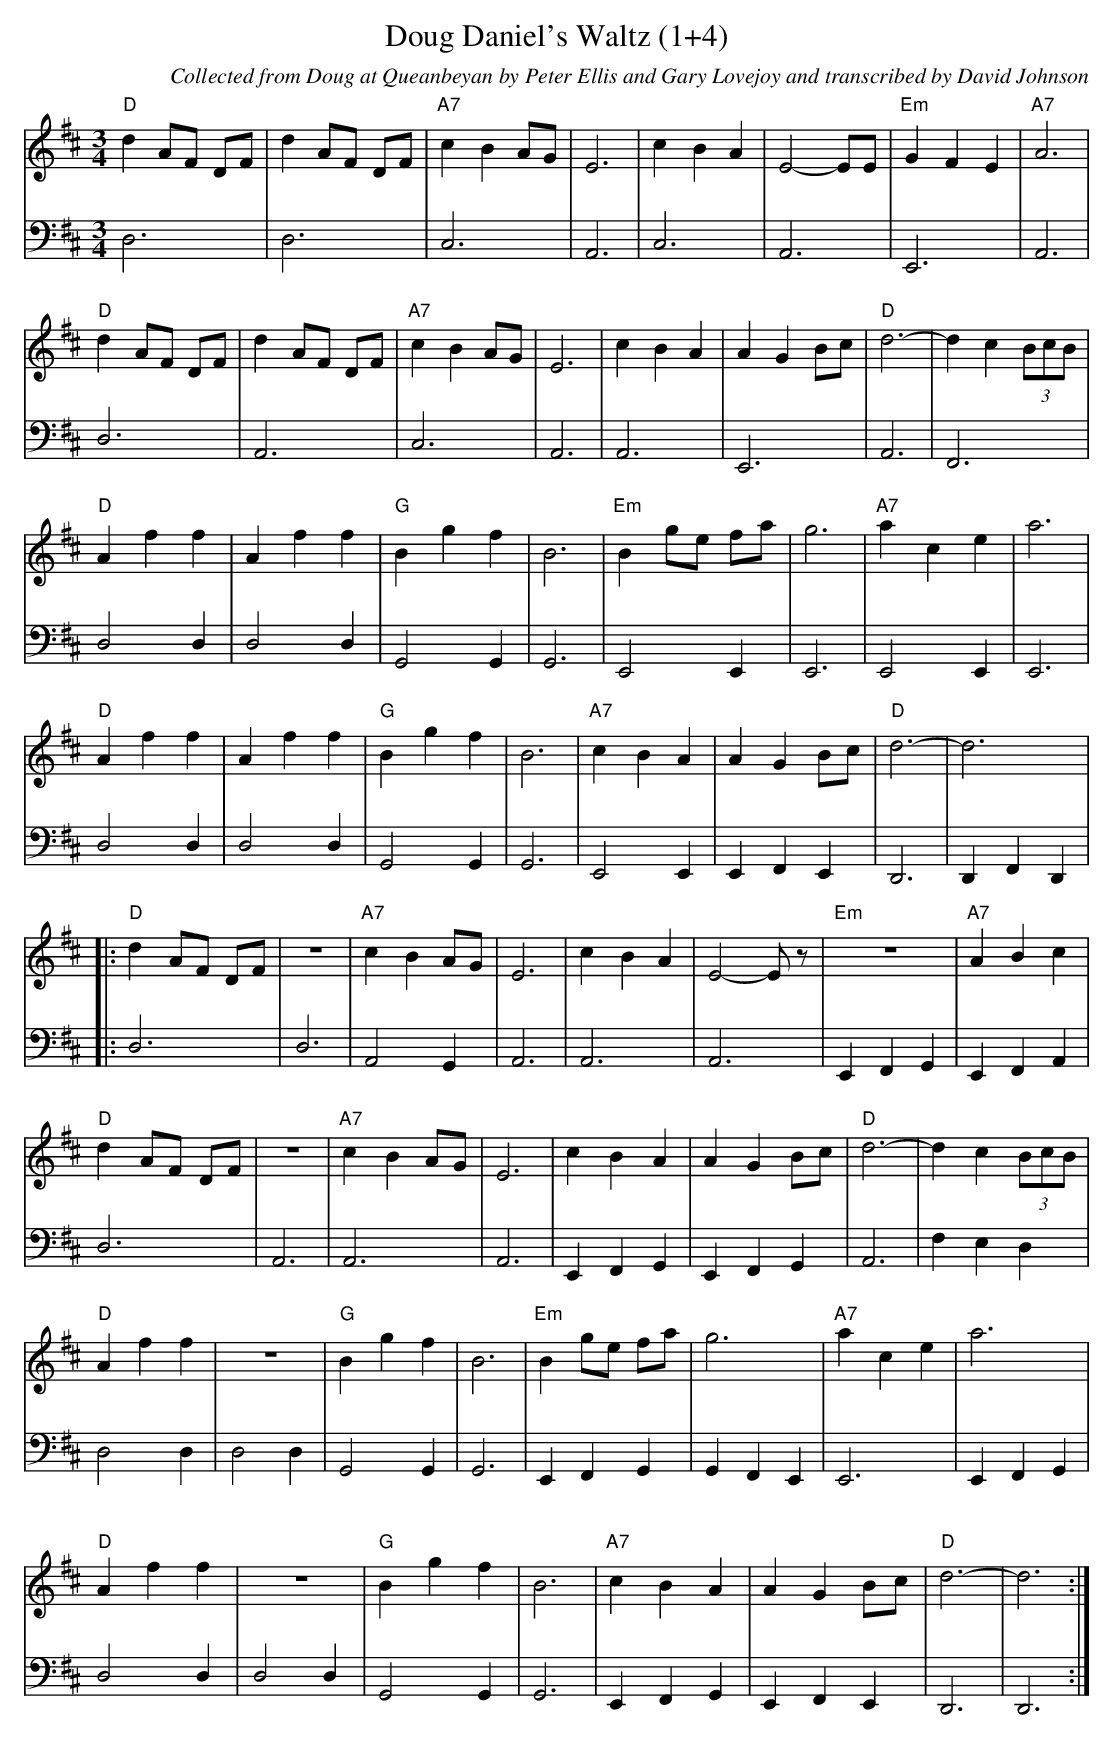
X:1
T:Doug Daniel's Waltz (1+4)
C:Collected from Doug at Queanbeyan by Peter Ellis and Gary Lovejoy and transcribed by David Johnson
V:1
M:3/4
L:1/4
K:Dmaj
"D"dA/2F/2 D/2F/2|dA/2F/2 D/2F/2|"A7"cB A/2G/2|E3|cBA|E2-E/2E/2|"Em"GFE|"A7"A3|
"D"dA/2F/2 D/2F/2|dA/2F/2 D/2F/2|"A7"cB A/2G/2|E3|cBA|AG B/2c/2|"D"d3-|dc(3B/2c/2B/2|
"D"Aff|Aff|"G"Bgf|B3|"Em"Bg/2e/2 f/2a/2|g3|"A7"ace|a3|
"D"Aff|Aff|"G"Bgf|B3|"A7"cBA|AG B/2c/2|"D"d3-|d3|
|:"D"dA/2F/2 D/2F/2|z3|"A7"cB A/2G/2|E3|cBA|E2-E/2z/2|"Em"z3|"A7"ABc|
"D"dA/2F/2 D/2F/2|z3|"A7"cB A/2G/2|E3|cBA|AG B/2c/2|"D"d3-|dc(3B/2c/2B/2|
"D"Aff|z3|"G"Bgf|B3|"Em"Bg/2e/2 f/2a/2|g3|"A7"ace|a3|
"D"Aff|z3|"G"Bgf|B3|"A7"cBA|AG B/2c/2|"D"d3-|d3:|
V:4 clef=bass
D,3|D,3|C,3|A,,3|C,3|A,,3|E,,3|A,,3|
D,3|A,,3|C,3|A,,3|A,,3|E,,3|A,,3|F,,3|
D,2D,|D,2D,|G,,2G,,|G,,3|E,,2E,,|E,,3|E,,2E,,|E,,3|
D,2D,|D,2D,|G,,2G,,|G,,3|E,,2E,,|E,,F,,E,,|D,,3|D,,F,,D,,|
|:D,3|D,3|A,,2G,,|A,,3|A,,3|A,,3|E,,F,,G,,|E,,F,,A,,|
D,3|A,,3|A,,3|A,,3|E,,F,,G,,|E,,F,,G,,|A,,3|F,E,D,|
D,2D,|D,2D,|G,,2G,,|G,,3|E,,F,,G,,|G,,F,,E,,|E,,3|E,,F,,G,,|
D,2D,|D,2D,|G,,2G,,|G,,3|E,,F,,G,,|E,,F,,E,,|D,,3|D,,3:|
